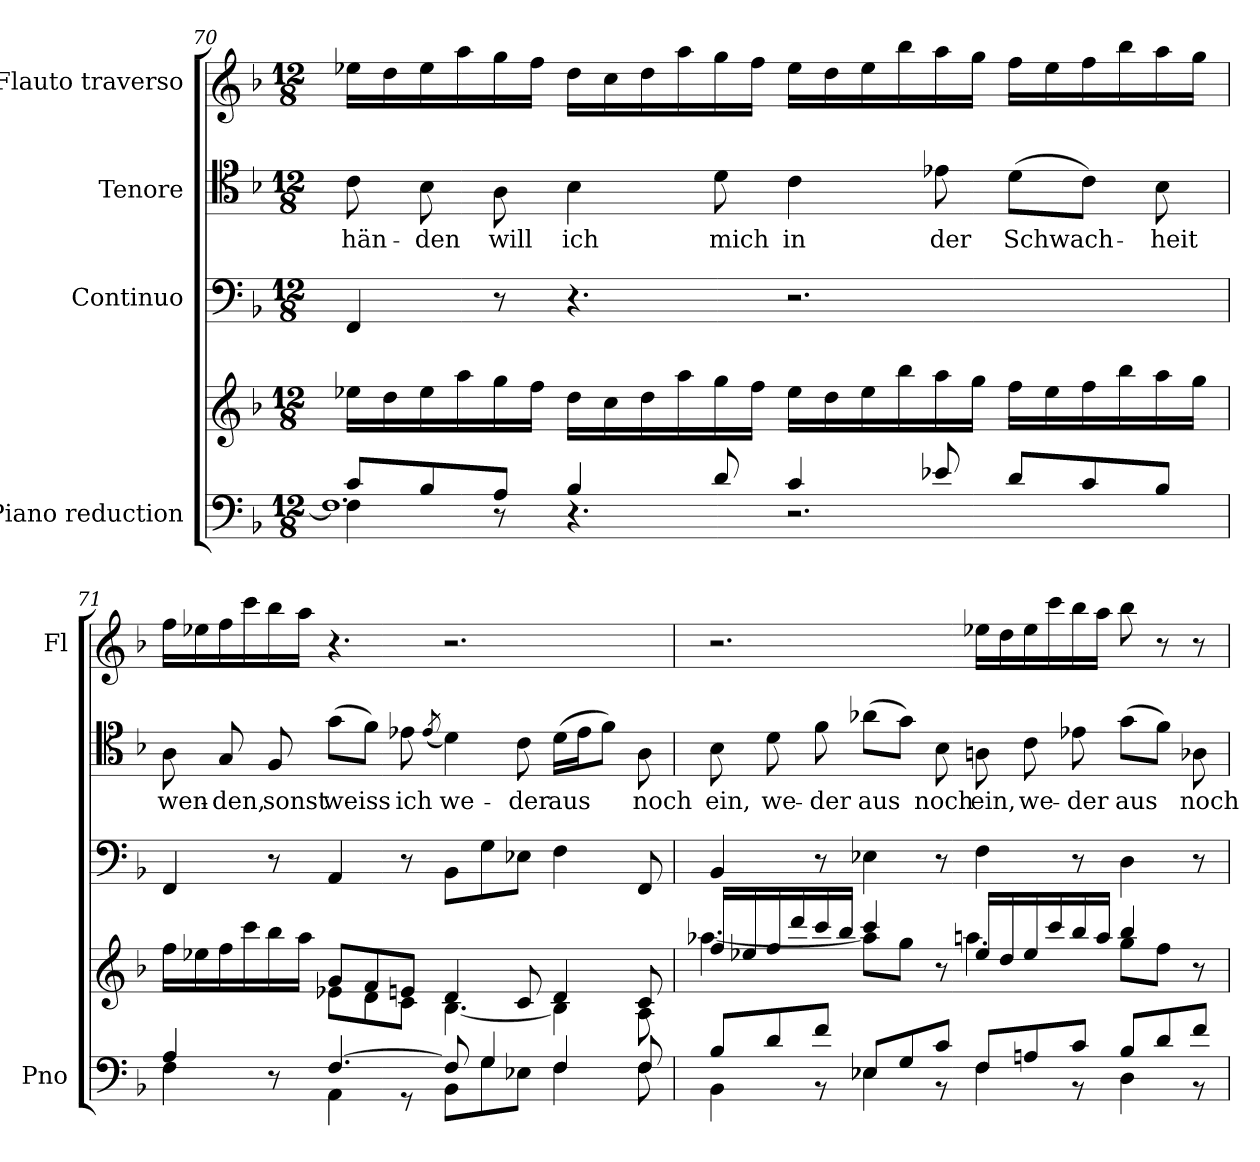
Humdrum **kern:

**kern	**kern	**kern	**kern	**text	**kern
*part4	*part4	*part3	*part2	*part2	*part1
*staff5	*staff4	*staff3	*staff2	*staff2	*staff1
*I"Piano reduction	*	*I"Continuo	*I"Tenore	*	*I"Flauto traverso
*I'Pno	*	*	*	*	*I'Fl
*clefF4	*clefG2	*clefF4	*clefC4	*	*clefG2
*k[b-]	*k[b-]	*k[b-]	*k[b-]	*	*k[b-]
*M12/8	*M12/8	*M12/8	*M12/8	*	*M12/8
=70	=70	=70	=70	=70	=70
*^	*	*	*	*	*
*	*^	*	*	*	*	*
!	!	!	!	!	!	!LO:LY:b	!
8c/L	4F\	1.F]	16ee-X\LL	4FF/	8c\	-hän-	16ee-X\LL
.	.	.	16dd\	.	.	.	16dd\
!	!	!	!	!	!	!LO:LY:b	!
8B-/	.	.	16ee-\	.	8B-\	-den	16ee-\
.	.	.	16aa\	.	.	.	16aa\
!	!	!	!	!	!	!LO:LY:b	!
8A/J	8r	.	16gg\	8r	8A\	will	16gg\
.	.	.	16ff\JJ	.	.	.	16ff\JJ
!	!	!	!	!	!	!LO:LY:b	!
4B-/	4.r	.	16dd\LL	4.r	4B-\	ich	16dd\LL
.	.	.	16cc\	.	.	.	16cc\
.	.	.	16dd\	.	.	.	16dd\
.	.	.	16aa\	.	.	.	16aa\
!	!	!	!	!	!	!LO:LY:b	!
8d/	.	.	16gg\	.	8d\	mich	16gg\
.	.	.	16ff\JJ	.	.	.	16ff\JJ
!	!	!	!	!	!	!LO:LY:b	!
4c/	2.r	.	16ee-\LL	2.r	4c\	in	16ee-\LL
.	.	.	16dd\	.	.	.	16dd\
.	.	.	16ee-\	.	.	.	16ee-\
.	.	.	16bb-\	.	.	.	16bb-\
!	!	!	!	!	!	!LO:LY:b	!
8e-X/	.	.	16aa\	.	8e-X\	der	16aa\
.	.	.	16gg\JJ	.	.	.	16gg\JJ
!	!	!	!	!	!	!LO:LY:b	!
8d/L	.	.	16ff\LL	.	(>8d\L	Schwach-	16ff\LL
.	.	.	16ee-\	.	.	.	16ee-\
8c/	.	.	16ff\	.	8c\J)	.	16ff\
.	.	.	16bb-\	.	.	.	16bb-\
!	!	!	!	!	!	!LO:LY:b	!
8B-/J	.	.	16aa\	.	8B-\	-heit	16aa\
.	.	.	16gg\JJ	.	.	.	16gg\JJ
*	*v	*v	*	*	*	*	*
!!LO:LB:g=z
=71	=71	=71	=71	=71	=71	=71
*	*	*^	*	*	*	*
!	!	!	!	!	!	!LO:LY:b	!
4A/	4F\	16ff\LL	4.ryy	4FF/	8A\	wen-	16ff\LL
.	.	16ee-X\	.	.	.	.	16ee-X\
!	!	!	!	!	!	!LO:LY:b	!
.	.	16ff\	.	.	8G/	-den,	16ff\
.	.	16ccc\	.	.	.	.	16ccc\
!	!	!	!	!	!	!LO:LY:b	!
8r	8ryy	16bb-\	.	8r	8F/	sonst	16bb-\
.	.	16aa\JJ	.	.	.	.	16aa\JJ
!	!	!	!	!	!	!LO:LY:b	!
[4.F/	4AA\	8g/L	8e-X\L	4AA/	(>8g\L	weiss	4.r
.	.	8f/	8d\	.	8f\J)	.	.
!	!	!	!	!	!	!LO:LY:b	!
.	8r	8en/J	8c\J	8r	8e-X\	ich	.
.	.	.	.	.	(<8qe-/	.	.
!	!	!	!	!	!	!LO:LY:b	!
8F/]	8BB-\L	4d/	[4.B-\	8BB-\L	4d\)	we-	2.r
4G/	8G\	.	.	8G\	.	.	.
!	!	!	!	!	!	!LO:LY:b	!
.	8E-X\J	8c/	.	8E-X\J	8c\	-der	.
!	!	!	!	!	!	!LO:LY:b	!
4F/	4F\	4d/	4B-\]	4F\	(>16d\LL	aus	.
.	.	.	.	.	16e-\J	.	.
.	.	.	.	.	8f\J)	.	.
!	!	!	!	!	!	!LO:LY:b	!
8F/	8F\	8c/	8A\	8FF/	8A\	noch	.
=72	=72	=72	=72	=72	=72	=72	=72
!	!	!	!	!	!	!LO:LY:b	!
8B-/L	4BB-\	16ff/LL	[4.aa-X\	4BB-/	8B-\	ein,	2.r
.	.	16ee-X/	.	.	.	.	.
!	!	!	!	!	!	!LO:LY:b	!
8d/	.	16ff/	.	.	8d\	we-	.
.	.	16ddd/	.	.	.	.	.
!	!	!	!	!	!	!LO:LY:b	!
8f/J	8r	16ccc/	.	8r	8f\	-der	.
.	.	16bb-/JJ	.	.	.	.	.
!	!	!	!	!	!	!LO:LY:b	!
8E-X/L	4E-\	4ccc/	8aa-\L]	4E-X\	(>8a-X\L	aus	.
8G/	.	.	8gg\J	.	8g\J)	.	.
!	!	!	!	!	!	!LO:LY:b	!
8c/J	8r	8r	8ryy	8r	8B-\	noch	.
!	!	!	!	!	!	!LO:LY:b	!
8F/L	4F\	16ee-/LL	4.aan\	4F\	8An\	ein,	16ee-X\LL
.	.	16dd/	.	.	.	.	16dd\
!	!	!	!	!	!	!LO:LY:b	!
8An/	.	16ee-/	.	.	8c\	we-	16ee-\
.	.	16ccc/	.	.	.	.	16ccc\
!	!	!	!	!	!	!LO:LY:b	!
8c/J	8r	16bb-/	.	8r	8e-X\	-der	16bb-\
.	.	16aa/JJ	.	.	.	.	16aa\JJ
!	!	!	!	!	!	!LO:LY:b	!
8B-/L	4D\	4bb-/	8gg\L	4D\	(>8g\L	aus	8bb-\
8d/	.	.	8ff\J	.	8f\J)	.	8r
!	!	!	!	!	!	!LO:LY:b	!
8f/J	8r	8r	8ryy	8r	8A-X\	noch	8r
*v	*v	*	*	*	*	*	*
*	*v	*v	*	*	*	*
=	=	=	=	=	=
*-	*-	*-	*-	*-	*-
